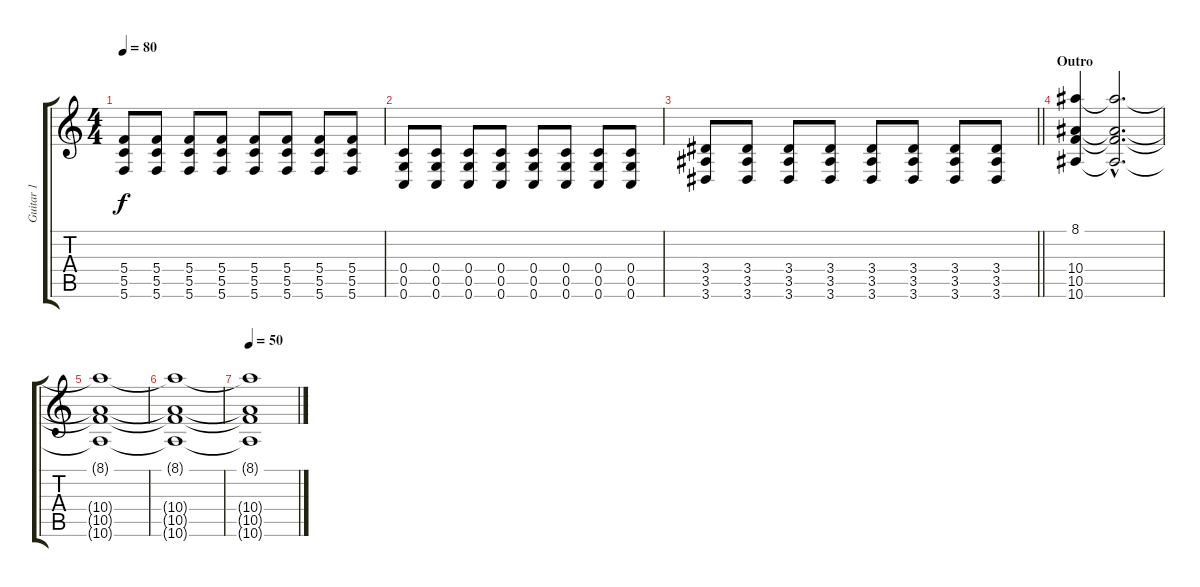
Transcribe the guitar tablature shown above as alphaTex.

\track ("Guitar 1" "Guitar 1") {instrument acousticguitarsteel}
\staff {score tabs}
\tuning (D4 A3 F3 C3 G2 C2) {hide}
\ts (4 4)
\tempo 80
\clef g2
\ks c
(5.4 5.5 5.6).8{dy f} (5.4 5.5 5.6).8 (5.4 5.5 5.6).8 (5.4 5.5 5.6).8 (5.4 5.5 5.6).8 (5.4 5.5 5.6).8 (5.4 5.5 5.6).8 (5.4 5.5 5.6).8 |
(0.4 0.5 0.6).8 (0.4 0.5 0.6).8 (0.4 0.5 0.6).8 (0.4 0.5 0.6).8 (0.4 0.5 0.6).8 (0.4 0.5 0.6).8 (0.4 0.5 0.6).8 (0.4 0.5 0.6).8 |
\barLineRight lightlight
(3.4 3.5 3.6).8 (3.4 3.5 3.6).8 (3.4 3.5 3.6).8 (3.4 3.5 3.6).8 (3.4 3.5 3.6).8 (3.4 3.5 3.6).8 (3.4 3.5 3.6).8 (3.4 3.5 3.6).8 |
\section ("" "Outro")
(8.1 10.4 10.5 10.6).4{volume 0} (8.1{hac t} 10.4{hac t} 10.5{hac t} 10.6{hac t}).2{d} |
(8.1{t} 10.4{t} 10.5{t} 10.6{t}).1 |
(8.1{t} 10.4{t} 10.5{t} 10.6{t}).1 |
\tempo 50
(8.1{t} 10.4{t} 10.5{t} 10.6{t}).1
